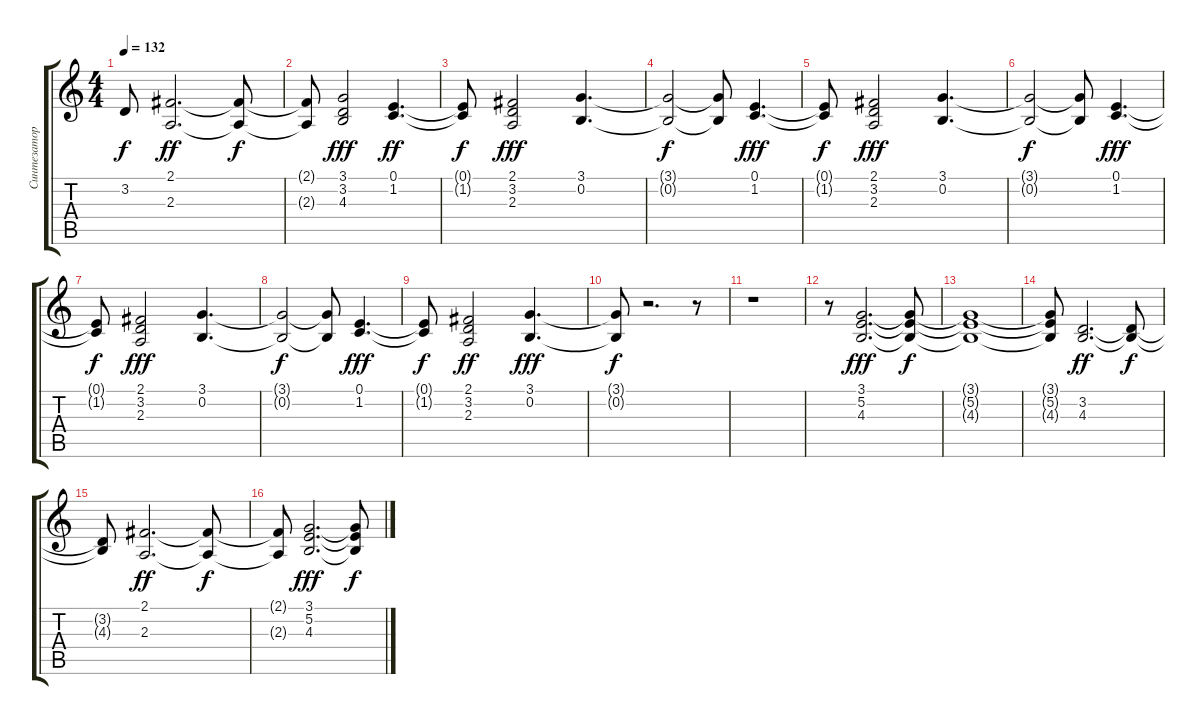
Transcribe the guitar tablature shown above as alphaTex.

\track ("Синтезатор (Ритм)" "Синтезатор") {instrument pad3polysynth}
\staff {score tabs}
\tuning (E4 B3 G3 D3 A2 E2) {hide}
\ts (4 4)
\tempo 132
\clef g2
\ks c
3.2{t}.8{dy f} (2.1 2.3).2{d dy ff} (2.1{t} 2.3{t}).8{dy f} |
(2.1{t} 2.3{t}).8 (3.1 3.2 4.3).2{dy fff} (0.1 1.2).4{d dy ff} |
(0.1{t} 1.2{t}).8{dy f} (2.1 3.2 2.3).2{dy fff} (3.1 0.2).4{d} |
(3.1{t} 0.2{t}).2{dy f} (3.1{t} 0.2{t}).8 (0.1 1.2).4{d dy fff} |
(0.1{t} 1.2{t}).8{dy f} (2.1 3.2 2.3).2{dy fff} (3.1 0.2).4{d} |
(3.1{t} 0.2{t}).2{dy f} (3.1{t} 0.2{t}).8 (0.1 1.2).4{d dy fff} |
(0.1{t} 1.2{t}).8{dy f} (2.1 3.2 2.3).2{dy fff} (3.1 0.2).4{d} |
(3.1{t} 0.2{t}).2{dy f} (3.1{t} 0.2{t}).8 (0.1 1.2).4{d dy fff} |
(0.1{t} 1.2{t}).8{dy f} (2.1 3.2 2.3).2{dy ff} (3.1 0.2).4{d dy fff} |
(3.1{t} 0.2{t}).8{dy f} r.2{d} r.8 |
r.1 |
r.8 (3.1 5.2 4.3).2{d dy fff} (3.1{t} 5.2{t} 4.3{t}).8{dy f} |
(3.1{t} 5.2{t} 4.3{t}).1 |
(3.1{t} 5.2{t} 4.3{t}).8 (3.2 4.3).2{d dy ff} (3.2{t} 4.3{t}).8{dy f} |
(3.2{t} 4.3{t}).8 (2.1 2.3).2{d dy ff} (2.1{t} 2.3{t}).8{dy f} |
(2.1{t} 2.3{t}).8 (3.1 5.2 4.3).2{d dy fff} (3.1{t} 5.2{t} 4.3{t}).8{dy f}
